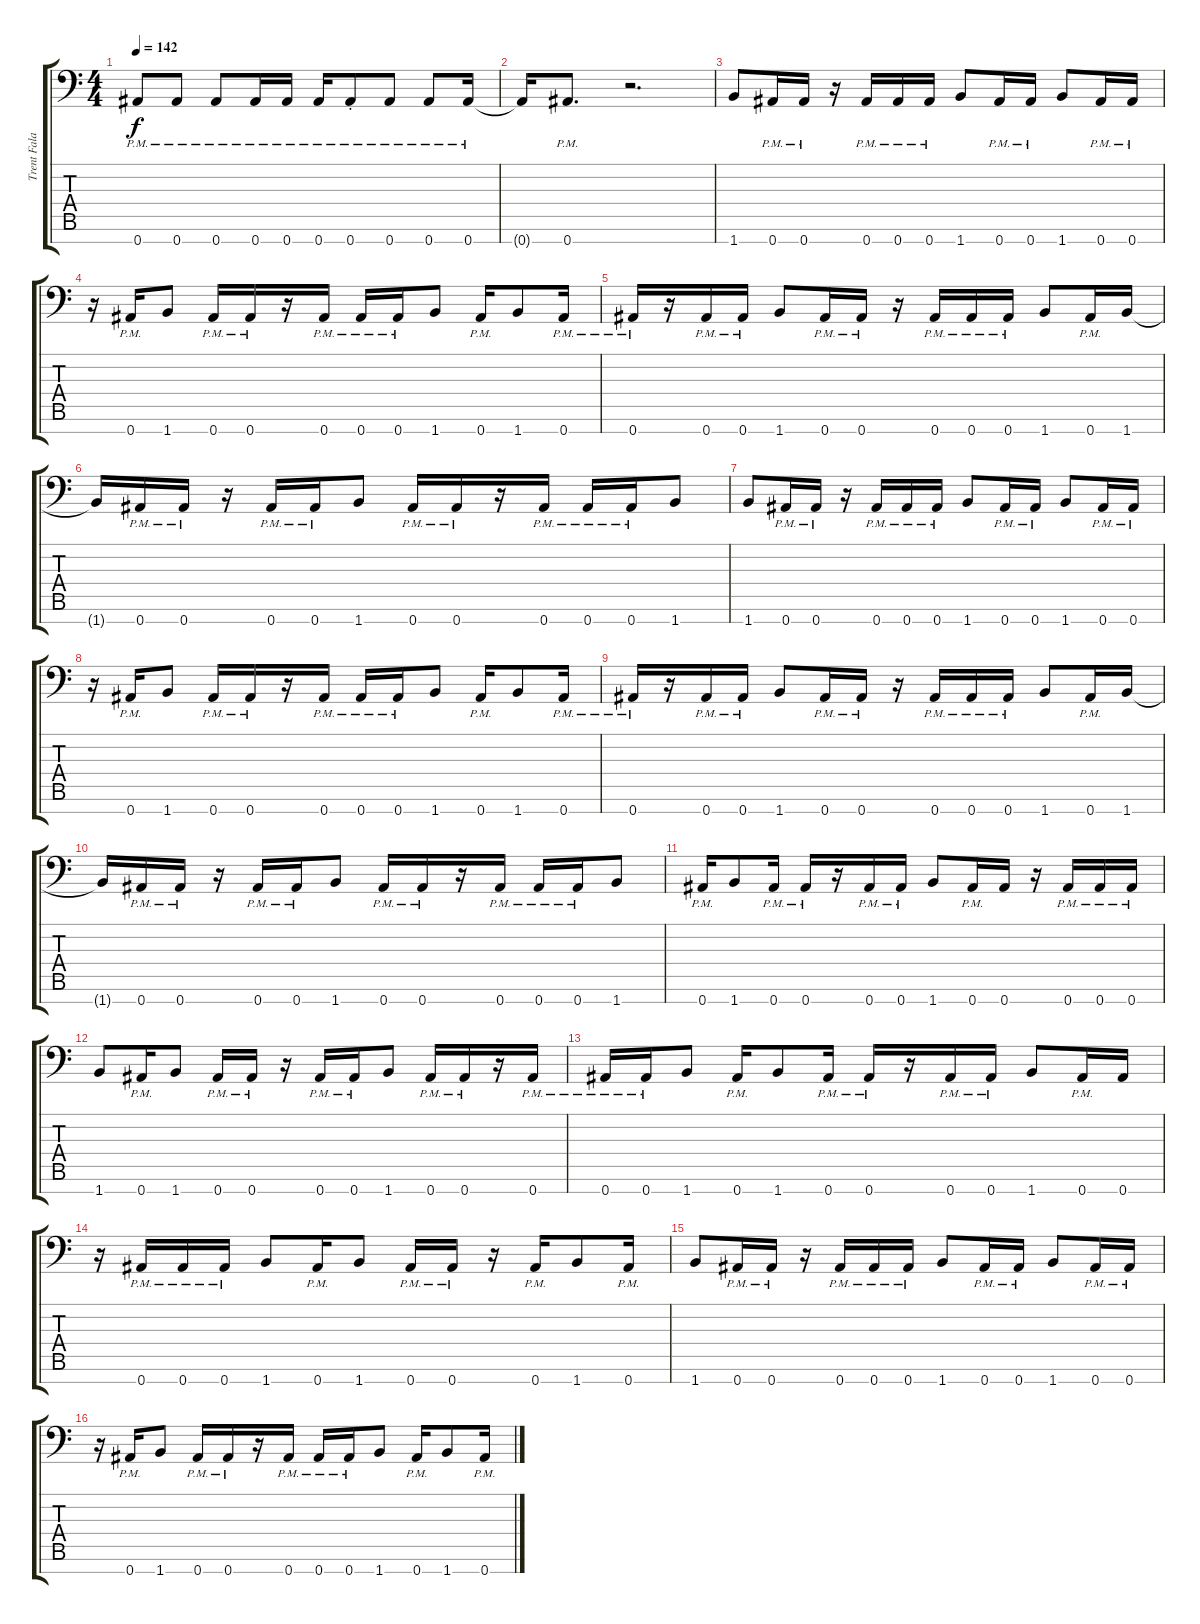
\track ("Trent Falafel" "Trent Fala") {instrument distortionguitar}
\staff {score tabs}
\tuning (Eb4 Bb3 Gb3 Db3 Ab2 Eb2 Bb1) {hide}
\ts (4 4)
\tempo 142
\clef f4
\ks c
0.7{pm}.8{dy f} 0.7{pm}.8 0.7{pm}.8 0.7{pm}.16 0.7{pm}.16 0.7{pm}.16 0.7{pm st}.8 0.7{pm}.8 0.7{pm}.8 0.7{pm}.16 |
0.7{t}.16 0.7{pm}.8{d} r.2{d} |
1.7.8 0.7{pm}.16 0.7{pm}.16 r.16 0.7{pm}.16 0.7{pm}.16 0.7{pm}.16 1.7.8 0.7{pm}.16 0.7{pm}.16 1.7.8 0.7{pm}.16 0.7{pm}.16 |
r.16 0.7{pm}.16 1.7.8 0.7{pm}.16 0.7{pm}.16 r.16 0.7{pm}.16 0.7{pm}.16 0.7{pm}.16 1.7.8 0.7{pm}.16 1.7.8 0.7{pm}.16 |
0.7{pm}.16 r.16 0.7{pm}.16 0.7{pm}.16 1.7.8 0.7{pm}.16 0.7{pm}.16 r.16 0.7{pm}.16 0.7{pm}.16 0.7{pm}.16 1.7.8 0.7{pm}.16 1.7.16 |
1.7{t}.16 0.7{pm}.16 0.7{pm}.16 r.16 0.7{pm}.16 0.7{pm}.16 1.7.8 0.7{pm}.16 0.7{pm}.16 r.16 0.7{pm}.16 0.7{pm}.16 0.7{pm}.16 1.7.8 |
1.7.8 0.7{pm}.16 0.7{pm}.16 r.16 0.7{pm}.16 0.7{pm}.16 0.7{pm}.16 1.7.8 0.7{pm}.16 0.7{pm}.16 1.7.8 0.7{pm}.16 0.7{pm}.16 |
r.16 0.7{pm}.16 1.7.8 0.7{pm}.16 0.7{pm}.16 r.16 0.7{pm}.16 0.7{pm}.16 0.7{pm}.16 1.7.8 0.7{pm}.16 1.7.8 0.7{pm}.16 |
0.7{pm}.16 r.16 0.7{pm}.16 0.7{pm}.16 1.7.8 0.7{pm}.16 0.7{pm}.16 r.16 0.7{pm}.16 0.7{pm}.16 0.7{pm}.16 1.7.8 0.7{pm}.16 1.7.16 |
1.7{t}.16 0.7{pm}.16 0.7{pm}.16 r.16 0.7{pm}.16 0.7{pm}.16 1.7.8 0.7{pm}.16 0.7{pm}.16 r.16 0.7{pm}.16 0.7{pm}.16 0.7{pm}.16 1.7.8 |
0.7{pm}.16 1.7.8 0.7{pm}.16 0.7{pm}.16 r.16 0.7{pm}.16 0.7{pm}.16 1.7.8 0.7{pm}.16 0.7.16 r.16 0.7{pm}.16 0.7{pm}.16 0.7{pm}.16 |
1.7.8 0.7{pm}.16 1.7.8 0.7{pm}.16 0.7{pm}.16 r.16 0.7{pm}.16 0.7{pm}.16 1.7.8 0.7{pm}.16 0.7{pm}.16 r.16 0.7{pm}.16 |
0.7{pm}.16 0.7{pm}.16 1.7.8 0.7{pm}.16 1.7.8 0.7{pm}.16 0.7{pm}.16 r.16 0.7{pm}.16 0.7{pm}.16 1.7.8 0.7{pm}.16 0.7.16 |
r.16 0.7{pm}.16 0.7{pm}.16 0.7{pm}.16 1.7.8 0.7{pm}.16 1.7.8 0.7{pm}.16 0.7{pm}.16 r.16 0.7{pm}.16 1.7.8 0.7{pm}.16 |
1.7.8 0.7{pm}.16 0.7{pm}.16 r.16 0.7{pm}.16 0.7{pm}.16 0.7{pm}.16 1.7.8 0.7{pm}.16 0.7{pm}.16 1.7.8 0.7{pm}.16 0.7{pm}.16 |
r.16 0.7{pm}.16 1.7.8 0.7{pm}.16 0.7{pm}.16 r.16 0.7{pm}.16 0.7{pm}.16 0.7{pm}.16 1.7.8 0.7{pm}.16 1.7.8 0.7{pm}.16
